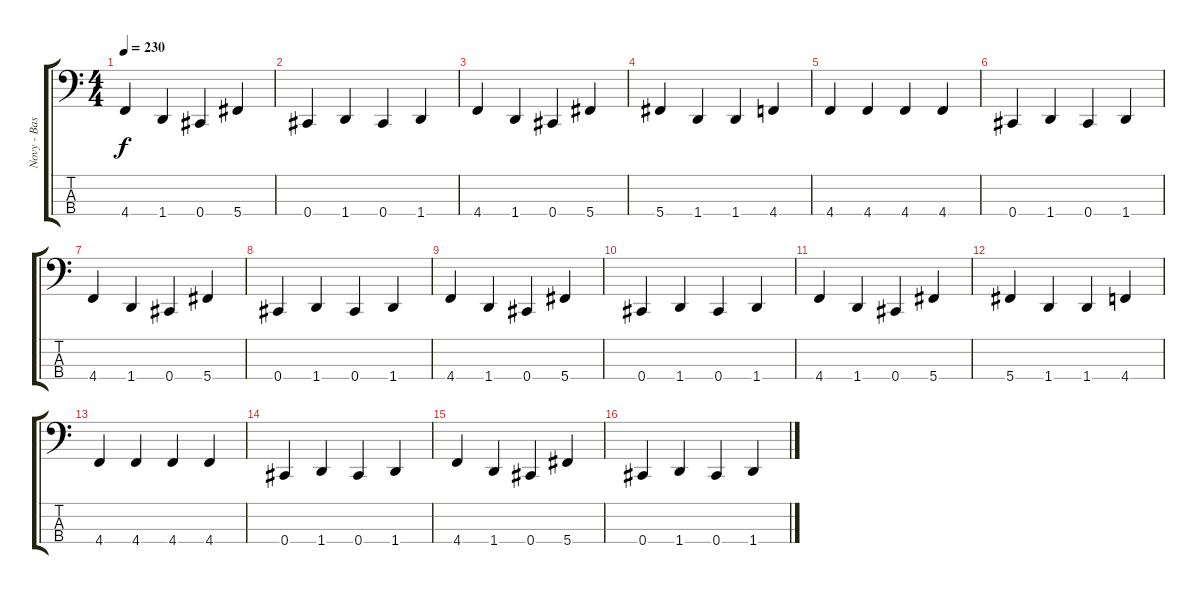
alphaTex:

\track ("Novy - Bass" "Novy - Bas") {instrument electricbassfinger}
\staff {score tabs}
\tuning (E2 B1 Gb1 Db1) {hide}
\ts (4 4)
\tempo 230
\clef f4
\ks c
4.4.4{dy f} 1.4.4 0.4.4 5.4.4 |
0.4.4 1.4.4 0.4.4 1.4.4 |
4.4.4 1.4.4 0.4.4 5.4.4 |
5.4.4 1.4.4 1.4.4 4.4.4 |
4.4.4 4.4.4 4.4.4 4.4.4 |
0.4.4 1.4.4 0.4.4 1.4.4 |
4.4.4 1.4.4 0.4.4 5.4.4 |
0.4.4 1.4.4 0.4.4 1.4.4 |
4.4.4 1.4.4 0.4.4 5.4.4 |
0.4.4 1.4.4 0.4.4 1.4.4 |
4.4.4 1.4.4 0.4.4 5.4.4 |
5.4.4 1.4.4 1.4.4 4.4.4 |
4.4.4 4.4.4 4.4.4 4.4.4 |
0.4.4 1.4.4 0.4.4 1.4.4 |
4.4.4 1.4.4 0.4.4 5.4.4 |
0.4.4 1.4.4 0.4.4 1.4.4
